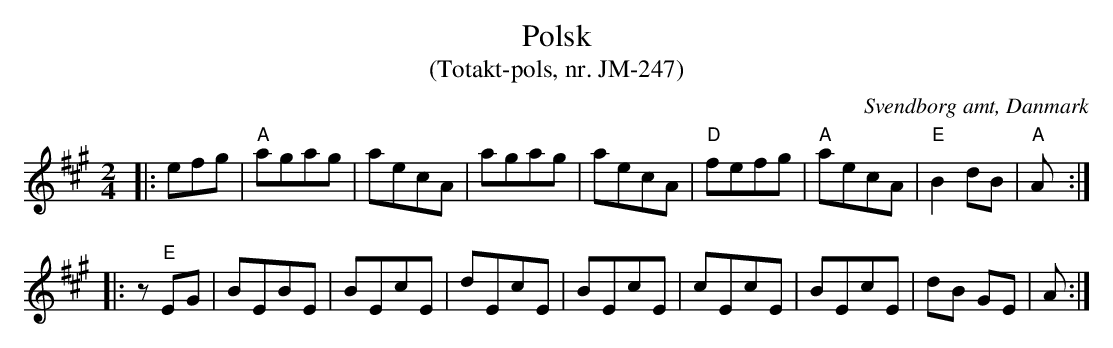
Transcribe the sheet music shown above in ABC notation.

X:1
T:Polsk
T:(Totakt-pols, nr. JM-247)
O:Svendborg amt, Danmark
M:2/4
L:1/8
K:A
|: efg | "A"agag | aecA | agag | aecA | "D"fefg | "A"aecA | "E"B2 dB | "A"A :|
|: z "E"EG | BEBE | BEcE | dEcE | BEcE | cEcE | BEcE | dB GE | A :|
